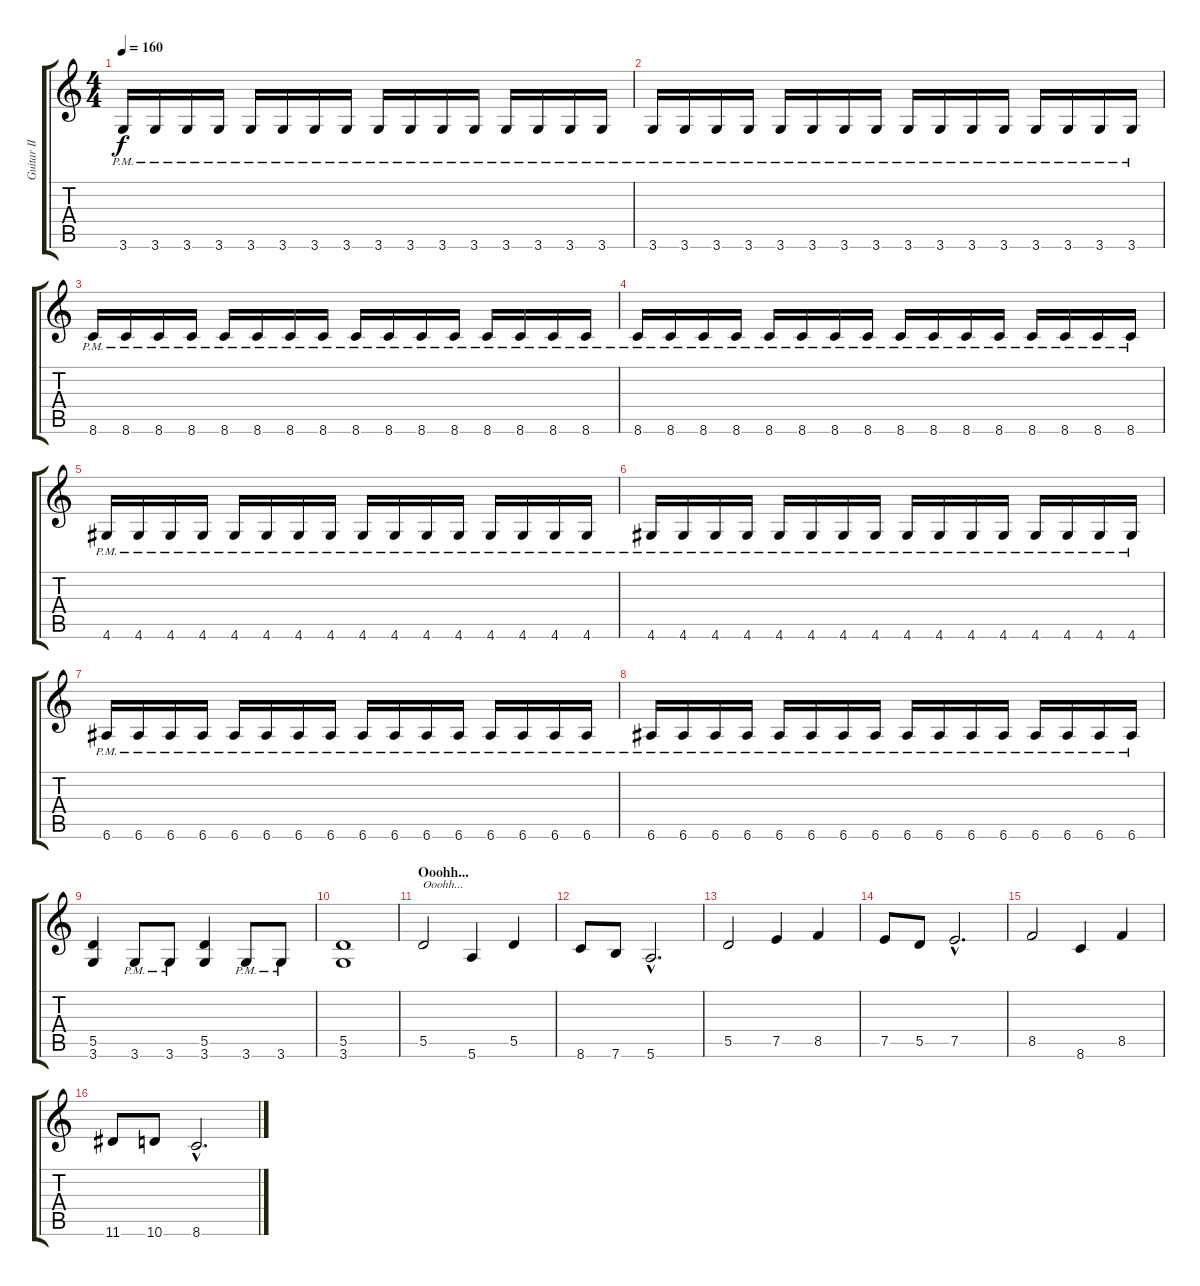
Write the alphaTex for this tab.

\track ("Guitar II" "Guitar II") {instrument distortionguitar}
\staff {score tabs}
\tuning (E4 B3 G3 D3 A2 E2) {hide}
\ts (4 4)
\tempo 160
\clef g2
\ks c
3.6{pm}.16{dy f} 3.6{pm}.16 3.6{pm}.16 3.6{pm}.16 3.6{pm}.16 3.6{pm}.16 3.6{pm}.16 3.6{pm}.16 3.6{pm}.16 3.6{pm}.16 3.6{pm}.16 3.6{pm}.16 3.6{pm}.16 3.6{pm}.16 3.6{pm}.16 3.6{pm}.16 |
3.6{pm}.16 3.6{pm}.16 3.6{pm}.16 3.6{pm}.16 3.6{pm}.16 3.6{pm}.16 3.6{pm}.16 3.6{pm}.16 3.6{pm}.16 3.6{pm}.16 3.6{pm}.16 3.6{pm}.16 3.6{pm}.16 3.6{pm}.16 3.6{pm}.16 3.6{pm}.16 |
8.6{pm}.16 8.6{pm}.16 8.6{pm}.16 8.6{pm}.16 8.6{pm}.16 8.6{pm}.16 8.6{pm}.16 8.6{pm}.16 8.6{pm}.16 8.6{pm}.16 8.6{pm}.16 8.6{pm}.16 8.6{pm}.16 8.6{pm}.16 8.6{pm}.16 8.6{pm}.16 |
8.6{pm}.16 8.6{pm}.16 8.6{pm}.16 8.6{pm}.16 8.6{pm}.16 8.6{pm}.16 8.6{pm}.16 8.6{pm}.16 8.6{pm}.16 8.6{pm}.16 8.6{pm}.16 8.6{pm}.16 8.6{pm}.16 8.6{pm}.16 8.6{pm}.16 8.6{pm}.16 |
4.6{pm}.16 4.6{pm}.16 4.6{pm}.16 4.6{pm}.16 4.6{pm}.16 4.6{pm}.16 4.6{pm}.16 4.6{pm}.16 4.6{pm}.16 4.6{pm}.16 4.6{pm}.16 4.6{pm}.16 4.6{pm}.16 4.6{pm}.16 4.6{pm}.16 4.6{pm}.16 |
4.6{pm}.16 4.6{pm}.16 4.6{pm}.16 4.6{pm}.16 4.6{pm}.16 4.6{pm}.16 4.6{pm}.16 4.6{pm}.16 4.6{pm}.16 4.6{pm}.16 4.6{pm}.16 4.6{pm}.16 4.6{pm}.16 4.6{pm}.16 4.6{pm}.16 4.6{pm}.16 |
6.6{pm}.16 6.6{pm}.16 6.6{pm}.16 6.6{pm}.16 6.6{pm}.16 6.6{pm}.16 6.6{pm}.16 6.6{pm}.16 6.6{pm}.16 6.6{pm}.16 6.6{pm}.16 6.6{pm}.16 6.6{pm}.16 6.6{pm}.16 6.6{pm}.16 6.6{pm}.16 |
6.6{pm}.16 6.6{pm}.16 6.6{pm}.16 6.6{pm}.16 6.6{pm}.16 6.6{pm}.16 6.6{pm}.16 6.6{pm}.16 6.6{pm}.16 6.6{pm}.16 6.6{pm}.16 6.6{pm}.16 6.6{pm}.16 6.6{pm}.16 6.6{pm}.16 6.6{pm}.16 |
(5.5 3.6).4 3.6{pm}.8 3.6{pm}.8 (5.5 3.6).4 3.6{pm}.8 3.6{pm}.8 |
(5.5 3.6).1 |
\section ("" "Ooohh...")
5.5.2{txt "Ooohh..."} 5.6.4 5.5.4 |
8.6.8 7.6.8 5.6{hac}.2{d} |
5.5.2 7.5.4 8.5.4 |
7.5.8 5.5.8 7.5{hac}.2{d} |
8.5.2 8.6.4 8.5.4 |
11.6.8 10.6.8 8.6{hac}.2{d}
